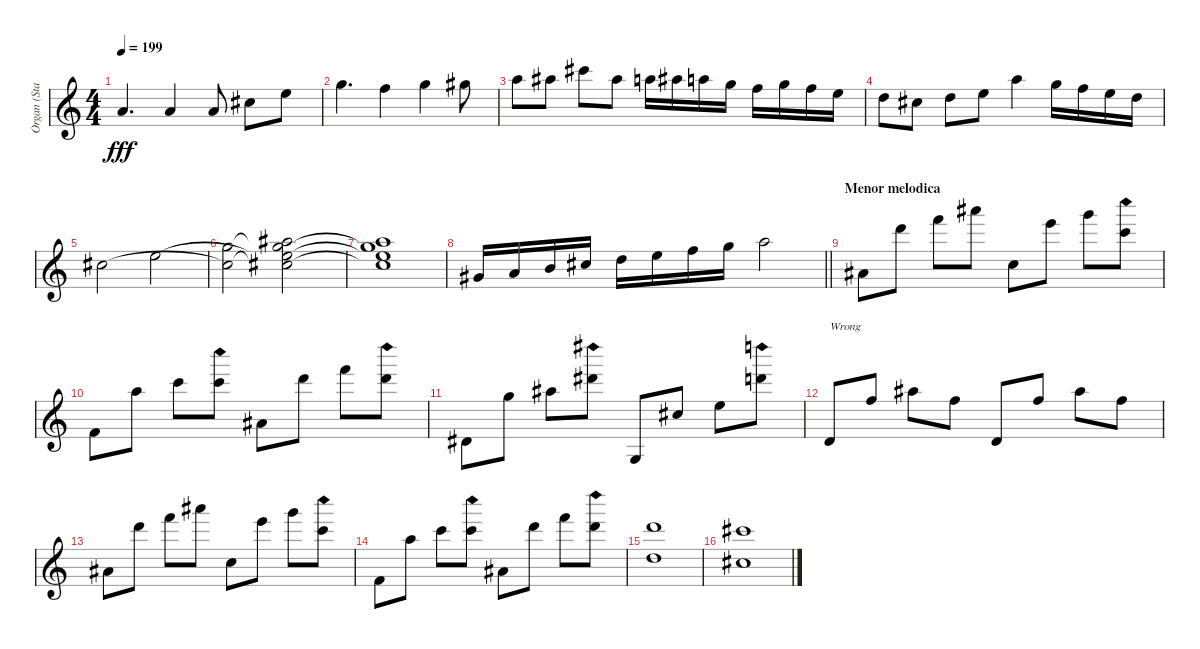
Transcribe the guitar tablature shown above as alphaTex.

\track ("Organ (Staff 1)" "Organ (Sta") {instrument churchorgan}
\staff {score}
\tuning (E4 B3 G3 D3 A2 E2 B1) {hide}
\ts (4 4)
\tempo 199
\clef g2
\ks c
5.1.4{d dy fff} 5.1.4 5.1.8 9.1.8 12.1.8 |
15.1.4{d} 13.1.4 15.1.4 16.1.8 |
17.1.8 18.1.8 21.1.8 18.1.8 17.1.16 18.1.16 17.1.16 15.1.16 13.1.16 15.1.16 13.1.16 12.1.16 |
10.1.8 9.1.8 10.1.8 12.1.8 17.1.4 15.1.16 13.1.16 12.1.16 10.1.16 |
14.2.2 21.3.2 |
(14.2{t} 29.4).2 (18.1 14.2{t} 21.3{t} 29.4{t}).2 |
(17.1 14.2{t} 21.3{t} 29.4{t}).1 |
\barLineRight lightlight
4.1.16 5.1.16 7.1.16 9.1.16 10.1.16 12.1.16 13.1.16 15.1.16 17.1.2 |
\section ("" "Menor melodica")
6.1.8 22.1.8 25.1.8 30.1.8 8.1.8 24.1.8 27.1.8 20.1{ah 12}.8 |
1.1.8 17.1.8 20.1.8 20.1{ah 12}.8 6.1.8 22.1.8 25.1.8 22.1{ah 12}.8 |
4.2.8 15.1.8 18.1.8 23.1{ah 12}.8 0.3.8 9.1.8 12.1.8 22.1{ah 12}.8 |
3.2.8{txt "Wrong"} 13.1.8 18.1.8 13.1.8 3.2.8 13.1.8 18.1.8 13.1.8 |
6.1.8 22.1.8 25.1.8 30.1.8 8.1.8 24.1.8 27.1.8 20.1{ah 12}.8 |
1.1.8 17.1.8 20.1.8 20.1{ah 12}.8 6.1.8 22.1.8 25.1.8 22.1{ah 12}.8 |
(10.1 27.2).1 |
(21.1 14.2).1
